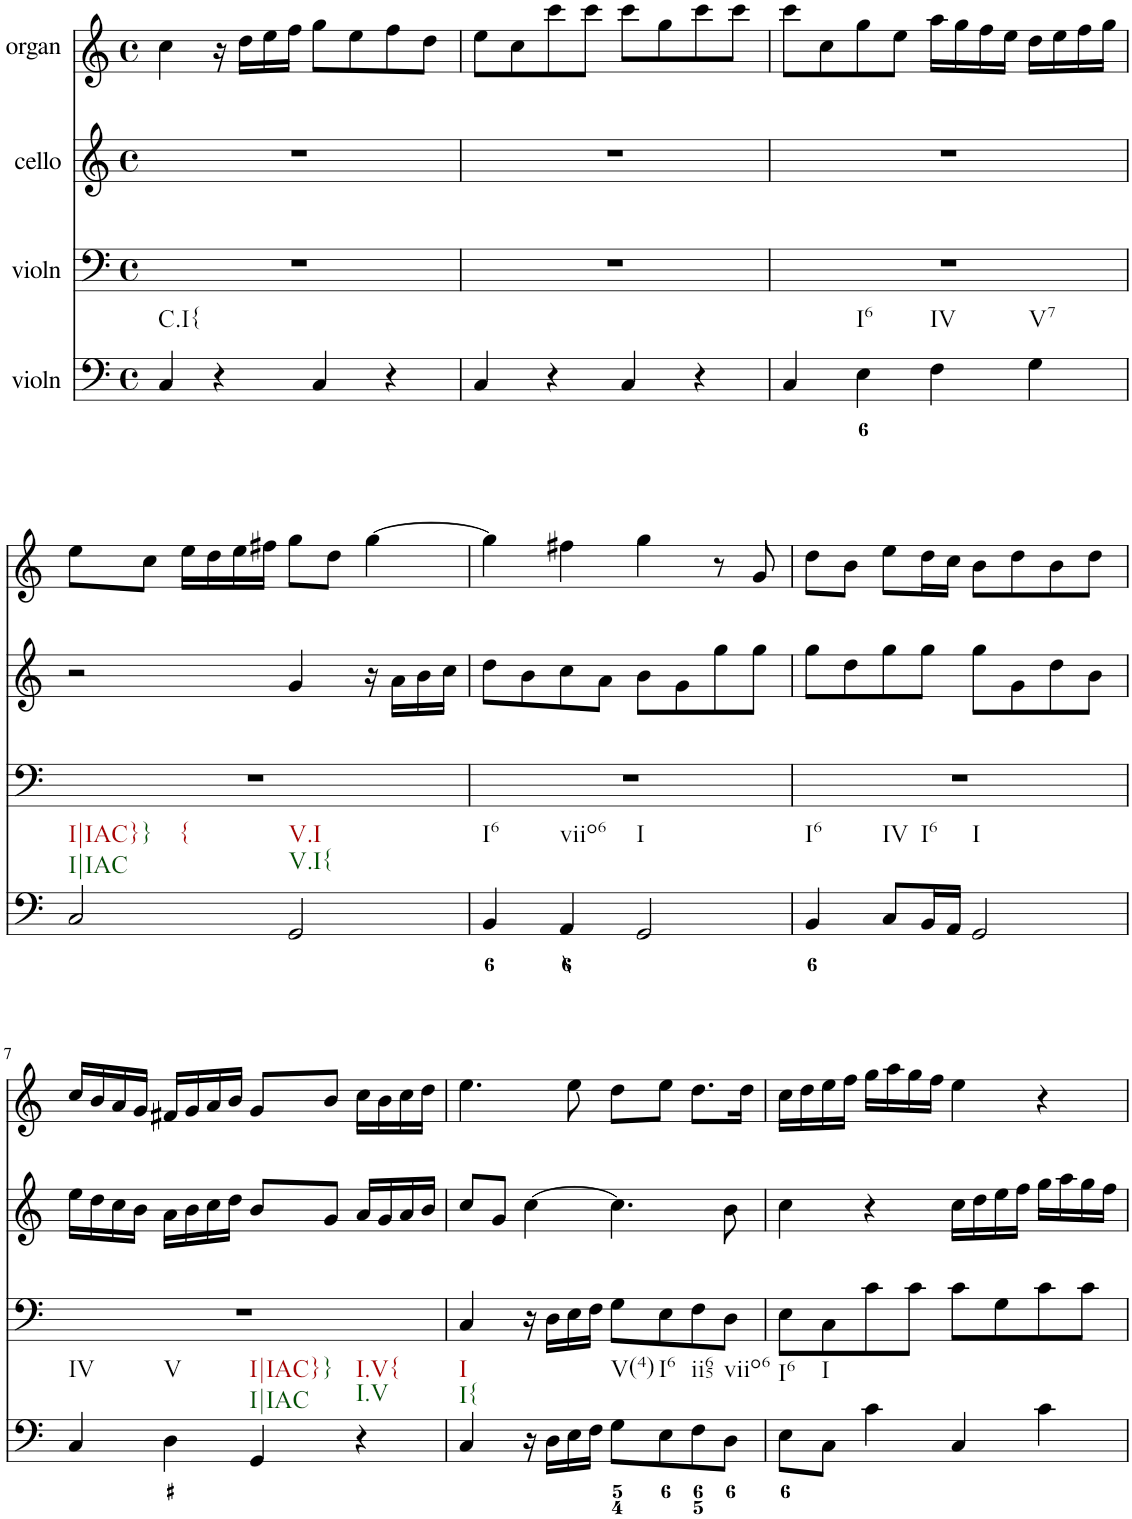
**kern	**kern	**kern	**kern
*part4	*part3	*part2	*part1
*staff4	*staff3	*staff2	*staff1
*I"violn	*I"violn	*I"cello	*I"organ
*I'Vln	*I'Vln	*	*
*clefF4	*clefF4	*clefG2	*clefG2
*k[]	*k[]	*k[]	*k[]
*M4/4	*M4/4	*M4/4	*M4/4
*met(c)	*met(c)	*met(c)	*met(c)
=1	=1	=1	=1
!	!LO:TX:b:t=C.I{	!	!
4C/	1r	1r	4cc\
4r	.	.	16r
.	.	.	16dd\LL
.	.	.	16ee\
.	.	.	16ff\JJ
4C/	.	.	8gg\L
.	.	.	8ee\
4r	.	.	8ff\
.	.	.	8dd\J
=2	=2	=2	=2
4C/	1r	1r	8ee\L
.	.	.	8cc\
4r	.	.	8ccc\
.	.	.	8ccc\J
4C/	.	.	8ccc\L
.	.	.	8gg\
4r	.	.	8ccc\
.	.	.	8ccc\J
=3	=3	=3	=3
!	!LO:TX:b:t=I6	!	!
!	!LO:TX:b:t=IV	!	!
!	!LO:TX:b:t=V7	!	!
4C/	1r	1r	8ccc\L
.	.	.	8cc\
4E\	.	.	8gg\
.	.	.	8ee\J
4F\	.	.	16aa\LL
.	.	.	16gg\
.	.	.	16ff\
.	.	.	16ee\JJ
4G\	.	.	16dd\LL
.	.	.	16ee\
.	.	.	16ff\
.	.	.	16gg\JJ
!!LO:LB:g=z
=4	=4	=4	=4
!	!LO:TX:b:t=I|IAC}	!	!
!	!LO:TX:b:t=I|IAC	!	!
!	!LO:TX:b:t=}	!	!
!	!LO:TX:b:t={	!	!
!	!LO:TX:b:t=V.I	!	!
!	!LO:TX:b:t=V.I{	!	!
2C/	1r	2r	8ee\L
.	.	.	8cc\J
.	.	.	16ee\LL
.	.	.	16dd\
.	.	.	16ee\
.	.	.	16ff#X\JJ
2GG/	.	4g/	8gg\L
.	.	.	8dd\J
.	.	16r	[4gg\
.	.	16a\LL	.
.	.	16b\	.
.	.	16cc\JJ	.
=5	=5	=5	=5
!	!LO:TX:b:t=I6	!	!
!	!LO:TX:b:t=viio6	!	!
!	!LO:TX:b:t=I	!	!
4BB/	1r	8dd\L	4gg\]
.	.	8b\	.
4AA/	.	8cc\	4ff#X\
.	.	8a\J	.
2GG/	.	8b\L	4gg\
.	.	8g\	.
.	.	8gg\	8r
.	.	8gg\J	8g/
=6	=6	=6	=6
!	!LO:TX:b:t=I6	!	!
!	!LO:TX:b:t=IV	!	!
!	!LO:TX:b:t=I6	!	!
!	!LO:TX:b:t=I	!	!
4BB/	1r	8gg\L	8dd\L
.	.	8dd\	8b\J
8C/L	.	8gg\	8ee\L
16BB/L	.	8gg\J	16dd\L
16AA/JJ	.	.	16cc\JJ
2GG/	.	8gg\L	8b\L
.	.	8g\	8dd\
.	.	8dd\	8b\
.	.	8b\J	8dd\J
!!LO:LB:g=z
=7	=7	=7	=7
!	!LO:TX:b:t=IV	!	!
!	!LO:TX:b:t=V	!	!
!	!LO:TX:b:t=I|IAC}	!	!
!	!LO:TX:b:t=I|IAC	!	!
!	!LO:TX:b:t=}	!	!
!	!LO:TX:b:t=I.V{	!	!
!	!LO:TX:b:t=I.V	!	!
4C/	1r	16ee\LL	16cc/LL
.	.	16dd\	16b/
.	.	16cc\	16a/
.	.	16b\JJ	16g/JJ
4D\	.	16a\LL	16f#X/LL
.	.	16b\	16g/
.	.	16cc\	16a/
.	.	16dd\JJ	16b/JJ
4GG/	.	8b/L	8g/L
.	.	8g/J	8b/J
4r	.	16a/LL	16cc\LL
.	.	16g/	16b\
.	.	16a/	16cc\
.	.	16b/JJ	16dd\JJ
=8	=8	=8	=8
!	!LO:TX:b:t=I	!	!
!	!LO:TX:b:t=I{	!	!
4C/	4C/	8cc/L	4.ee\
.	.	8g/J	.
16r	16r	[4cc\	.
16D\LL	16D\LL	.	.
16E\	16E\	.	8ee\
16F\JJ	16F\JJ	.	.
!	!LO:TX:b:t=V(4)	!	!
8G\L	8G\L	4.cc\]	8dd\L
!	!LO:TX:b:t=I6	!	!
8E\	8E\	.	8ee\J
!	!LO:TX:b:t=ii65	!	!
8F\	8F\	.	8.dd\L
!	!LO:TX:b:t=viio6	!	!
8D\J	8D\J	8b\	.
.	.	.	16dd\Jk
=9	=9	=9	=9
!	!LO:TX:b:t=I6	!	!
8E\L	8E\L	4cc\	16cc\LL
.	.	.	16dd\
!	!LO:TX:b:t=I	!	!
8C\J	8C\	.	16ee\
.	.	.	16ff\JJ
4c\	8c\	4r	16gg\LL
.	.	.	16aa\
.	8c\J	.	16gg\
.	.	.	16ff\JJ
4C/	8c\L	16cc\LL	4ee\
.	.	16dd\	.
.	8G\	16ee\	.
.	.	16ff\JJ	.
4c\	8c\	16gg\LL	4r
.	.	16aa\	.
.	8c\J	16gg\	.
.	.	16ff\JJ	.
=	=	=	=
*-	*-	*-	*-
